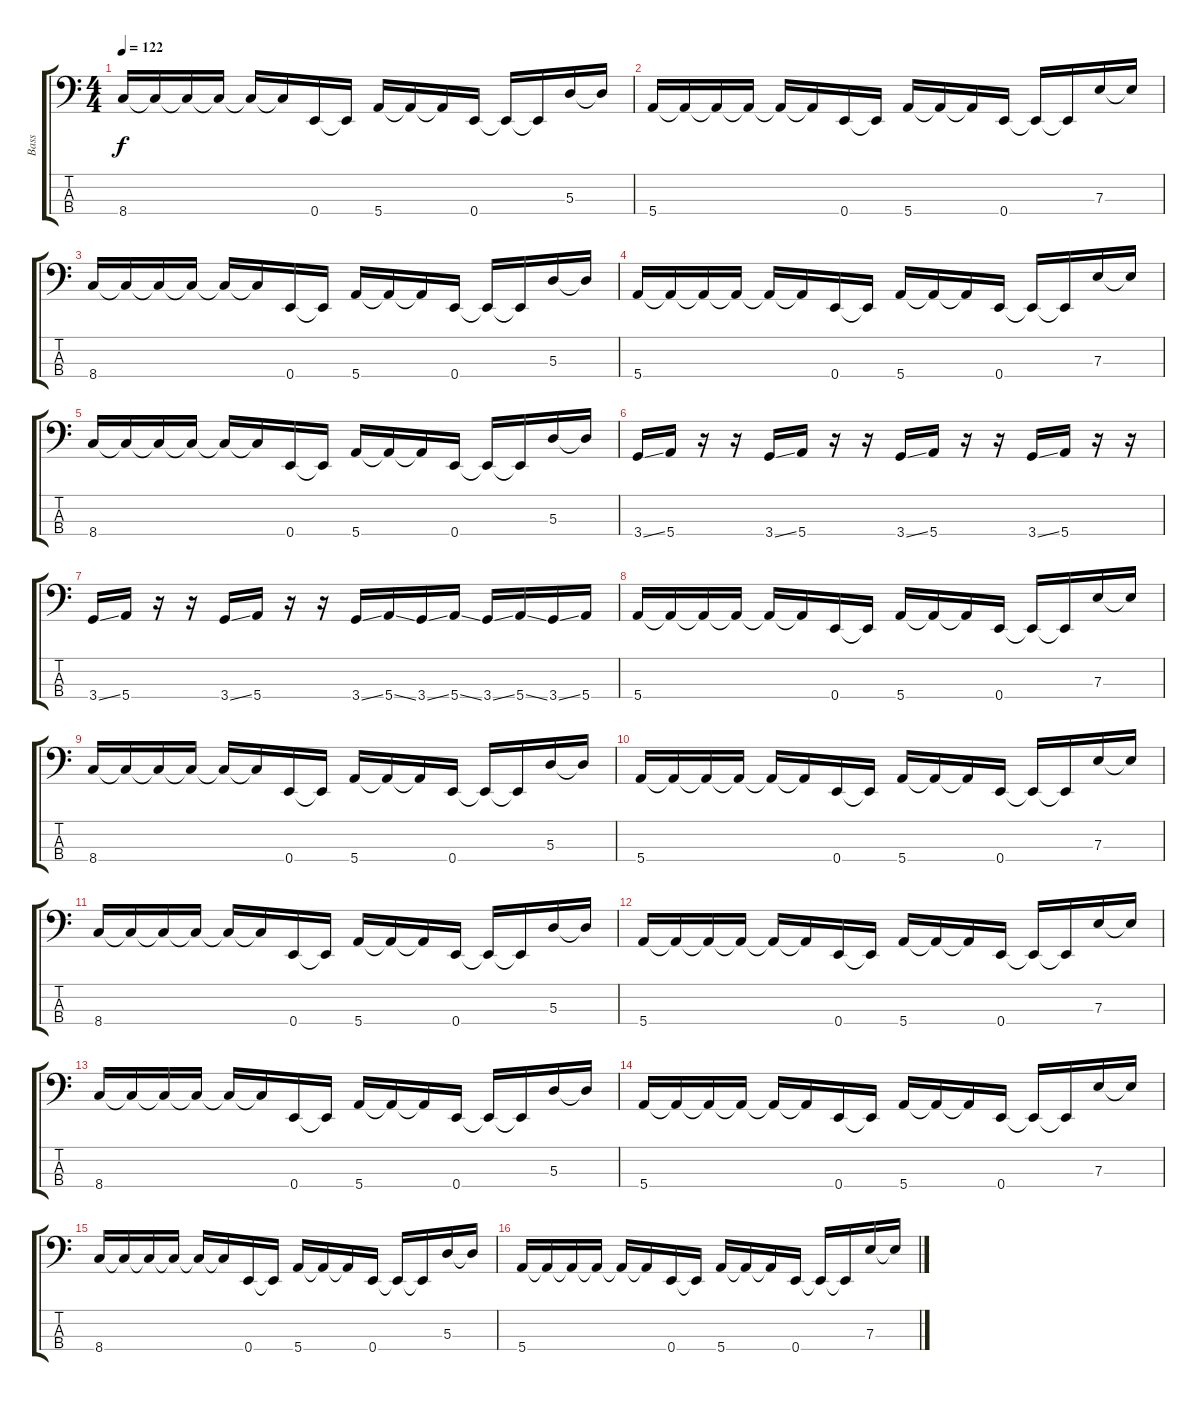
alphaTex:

\track ("Bass" "Bass") {instrument overdrivenguitar}
\staff {score tabs}
\tuning (G2 D2 A1 E1) {hide}
\ts (4 4)
\tempo 122
\clef f4
\ks c
8.4.16{dy f} 8.4{t}.16 8.4{t}.16 8.4{t}.16 8.4{t}.16 8.4{t}.16 0.4.16 0.4{t}.16 5.4.16 5.4{t}.16 5.4{t}.16 0.4.16 0.4{t}.16 0.4{t}.16 5.3.16 5.3{t}.16 |
5.4.16 5.4{t}.16 5.4{t}.16 5.4{t}.16 5.4{t}.16 5.4{t}.16 0.4.16 0.4{t}.16 5.4.16 5.4{t}.16 5.4{t}.16 0.4.16 0.4{t}.16 0.4{t}.16 7.3.16 7.3{t}.16 |
8.4.16 8.4{t}.16 8.4{t}.16 8.4{t}.16 8.4{t}.16 8.4{t}.16 0.4.16 0.4{t}.16 5.4.16 5.4{t}.16 5.4{t}.16 0.4.16 0.4{t}.16 0.4{t}.16 5.3.16 5.3{t}.16 |
5.4.16 5.4{t}.16 5.4{t}.16 5.4{t}.16 5.4{t}.16 5.4{t}.16 0.4.16 0.4{t}.16 5.4.16 5.4{t}.16 5.4{t}.16 0.4.16 0.4{t}.16 0.4{t}.16 7.3.16 7.3{t}.16 |
8.4.16 8.4{t}.16 8.4{t}.16 8.4{t}.16 8.4{t}.16 8.4{t}.16 0.4.16 0.4{t}.16 5.4.16 5.4{t}.16 5.4{t}.16 0.4.16 0.4{t}.16 0.4{t}.16 5.3.16 5.3{t}.16 |
3.4{ss}.16 5.4.16 r.16 r.16 3.4{ss}.16 5.4.16 r.16 r.16 3.4{ss}.16 5.4.16 r.16 r.16 3.4{ss}.16 5.4.16 r.16 r.16 |
3.4{ss}.16 5.4.16 r.16 r.16 3.4{ss}.16 5.4.16 r.16 r.16 3.4{ss}.16 5.4{ss}.16 3.4{ss}.16 5.4{ss}.16 3.4{ss}.16 5.4{ss}.16 3.4{ss}.16 5.4.16 |
5.4.16 5.4{t}.16 5.4{t}.16 5.4{t}.16 5.4{t}.16 5.4{t}.16 0.4.16 0.4{t}.16 5.4.16 5.4{t}.16 5.4{t}.16 0.4.16 0.4{t}.16 0.4{t}.16 7.3.16 7.3{t}.16 |
8.4.16 8.4{t}.16 8.4{t}.16 8.4{t}.16 8.4{t}.16 8.4{t}.16 0.4.16 0.4{t}.16 5.4.16 5.4{t}.16 5.4{t}.16 0.4.16 0.4{t}.16 0.4{t}.16 5.3.16 5.3{t}.16 |
5.4.16 5.4{t}.16 5.4{t}.16 5.4{t}.16 5.4{t}.16 5.4{t}.16 0.4.16 0.4{t}.16 5.4.16 5.4{t}.16 5.4{t}.16 0.4.16 0.4{t}.16 0.4{t}.16 7.3.16 7.3{t}.16 |
8.4.16 8.4{t}.16 8.4{t}.16 8.4{t}.16 8.4{t}.16 8.4{t}.16 0.4.16 0.4{t}.16 5.4.16 5.4{t}.16 5.4{t}.16 0.4.16 0.4{t}.16 0.4{t}.16 5.3.16 5.3{t}.16 |
5.4.16 5.4{t}.16 5.4{t}.16 5.4{t}.16 5.4{t}.16 5.4{t}.16 0.4.16 0.4{t}.16 5.4.16 5.4{t}.16 5.4{t}.16 0.4.16 0.4{t}.16 0.4{t}.16 7.3.16 7.3{t}.16 |
8.4.16 8.4{t}.16 8.4{t}.16 8.4{t}.16 8.4{t}.16 8.4{t}.16 0.4.16 0.4{t}.16 5.4.16 5.4{t}.16 5.4{t}.16 0.4.16 0.4{t}.16 0.4{t}.16 5.3.16 5.3{t}.16 |
5.4.16 5.4{t}.16 5.4{t}.16 5.4{t}.16 5.4{t}.16 5.4{t}.16 0.4.16 0.4{t}.16 5.4.16 5.4{t}.16 5.4{t}.16 0.4.16 0.4{t}.16 0.4{t}.16 7.3.16 7.3{t}.16 |
8.4.16 8.4{t}.16 8.4{t}.16 8.4{t}.16 8.4{t}.16 8.4{t}.16 0.4.16 0.4{t}.16 5.4.16 5.4{t}.16 5.4{t}.16 0.4.16 0.4{t}.16 0.4{t}.16 5.3.16 5.3{t}.16 |
5.4.16 5.4{t}.16 5.4{t}.16 5.4{t}.16 5.4{t}.16 5.4{t}.16 0.4.16 0.4{t}.16 5.4.16 5.4{t}.16 5.4{t}.16 0.4.16 0.4{t}.16 0.4{t}.16 7.3.16 7.3{t}.16
